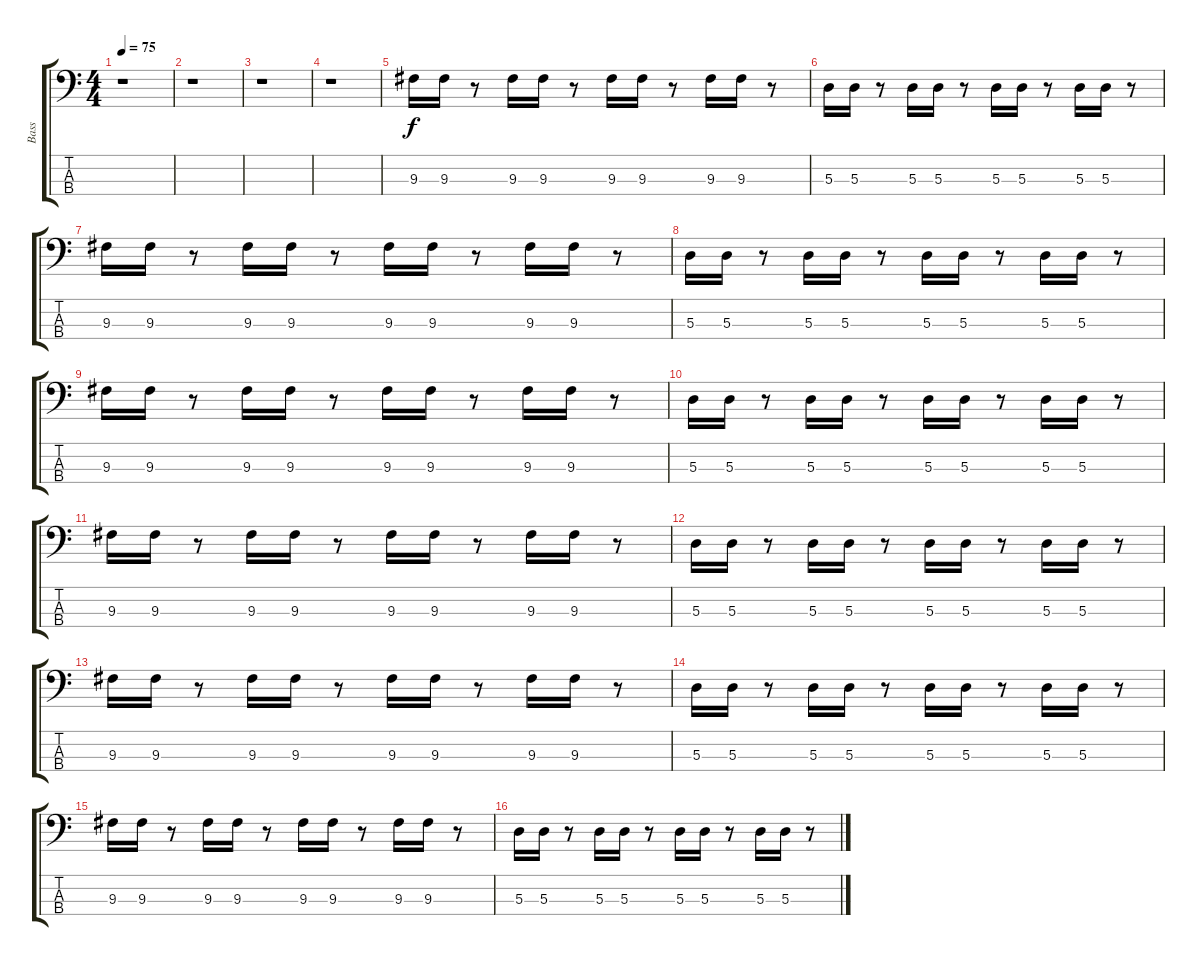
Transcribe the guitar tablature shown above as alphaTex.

\track ("Bass" "Bass") {instrument electricbassfinger}
\staff {score tabs}
\tuning (G2 D2 A1 D1) {hide}
\ts (4 4)
\tempo 75
\clef f4
\ks c
r.1{dy f instrument electricbassfinger} |
r.1 |
r.1 |
r.1 |
9.3.16 9.3.16 r.8 9.3.16 9.3.16 r.8 9.3.16 9.3.16 r.8 9.3.16 9.3.16 r.8 |
5.3.16 5.3.16 r.8 5.3.16 5.3.16 r.8 5.3.16 5.3.16 r.8 5.3.16 5.3.16 r.8 |
9.3.16 9.3.16 r.8 9.3.16 9.3.16 r.8 9.3.16 9.3.16 r.8 9.3.16 9.3.16 r.8 |
5.3.16 5.3.16 r.8 5.3.16 5.3.16 r.8 5.3.16 5.3.16 r.8 5.3.16 5.3.16 r.8 |
9.3.16 9.3.16 r.8 9.3.16 9.3.16 r.8 9.3.16 9.3.16 r.8 9.3.16 9.3.16 r.8 |
5.3.16 5.3.16 r.8 5.3.16 5.3.16 r.8 5.3.16 5.3.16 r.8 5.3.16 5.3.16 r.8 |
9.3.16 9.3.16 r.8 9.3.16 9.3.16 r.8 9.3.16 9.3.16 r.8 9.3.16 9.3.16 r.8 |
5.3.16 5.3.16 r.8 5.3.16 5.3.16 r.8 5.3.16 5.3.16 r.8 5.3.16 5.3.16 r.8 |
9.3.16 9.3.16 r.8 9.3.16 9.3.16 r.8 9.3.16 9.3.16 r.8 9.3.16 9.3.16 r.8 |
5.3.16 5.3.16 r.8 5.3.16 5.3.16 r.8 5.3.16 5.3.16 r.8 5.3.16 5.3.16 r.8 |
9.3.16 9.3.16 r.8 9.3.16 9.3.16 r.8 9.3.16 9.3.16 r.8 9.3.16 9.3.16 r.8 |
5.3.16 5.3.16 r.8 5.3.16 5.3.16 r.8 5.3.16 5.3.16 r.8 5.3.16 5.3.16 r.8
